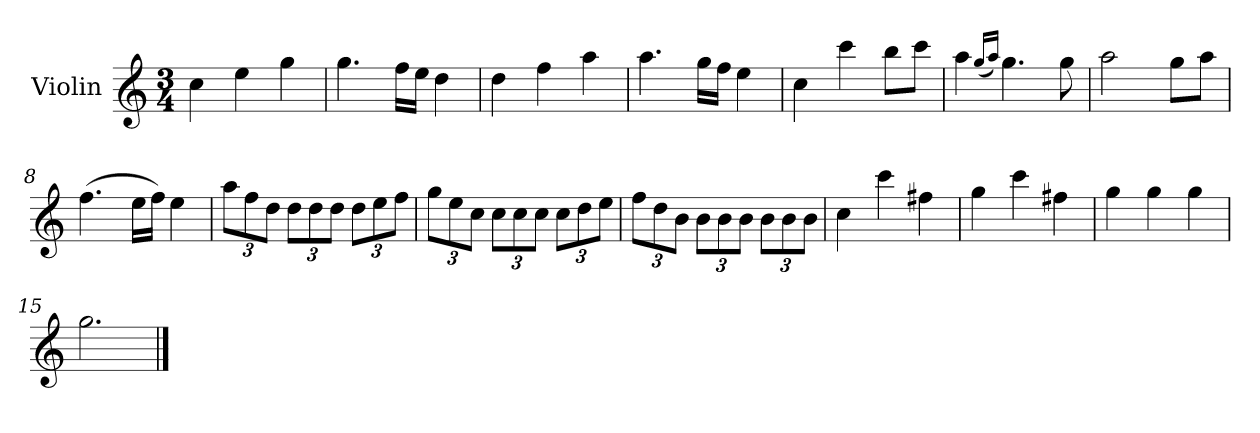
**kern
*part1
*staff1
*I"Violin
*I'Vln.
*clefG2
*k[]
*M3/4
=1
4cc\
4ee\
4gg\
=2
4.gg\
16ff\LL
16ee\JJ
4dd\
=3
4dd\
4ff\
4aa\
=4
4.aa\
16gg\LL
16ff\JJ
4ee\
=5
4cc\
4ccc\
8bb\L
8ccc\J
=6
4aa\
(<16qqgg/LL
16qqaa/JJ)
4.gg\
8gg\
=7
2aa\
8gg\L
8aa\J
!!LO:LB:g=z
=8
(>4.ff\
16ee\LL
16ff\JJ)
4ee\
=9
*Xbrackettup
12aa\L
12ff\
12dd\J
12dd\L
12dd\
12dd\J
12dd\L
12ee\
12ff\J
=10
12gg\L
12ee\
12cc\J
12cc\L
12cc\
12cc\J
12cc\L
12dd\
12ee\J
=11
12ff\L
12dd\
12b\J
12b\L
12b\
12b\J
12b\L
12b\
12b\J
=12
4cc\
4ccc\
4ff#X\
!!LO:LB:g=z
=13
4gg\
4ccc\
4ff#X\
=14
4gg\
4gg\
4gg\
=15
2.gg\
==
*-
